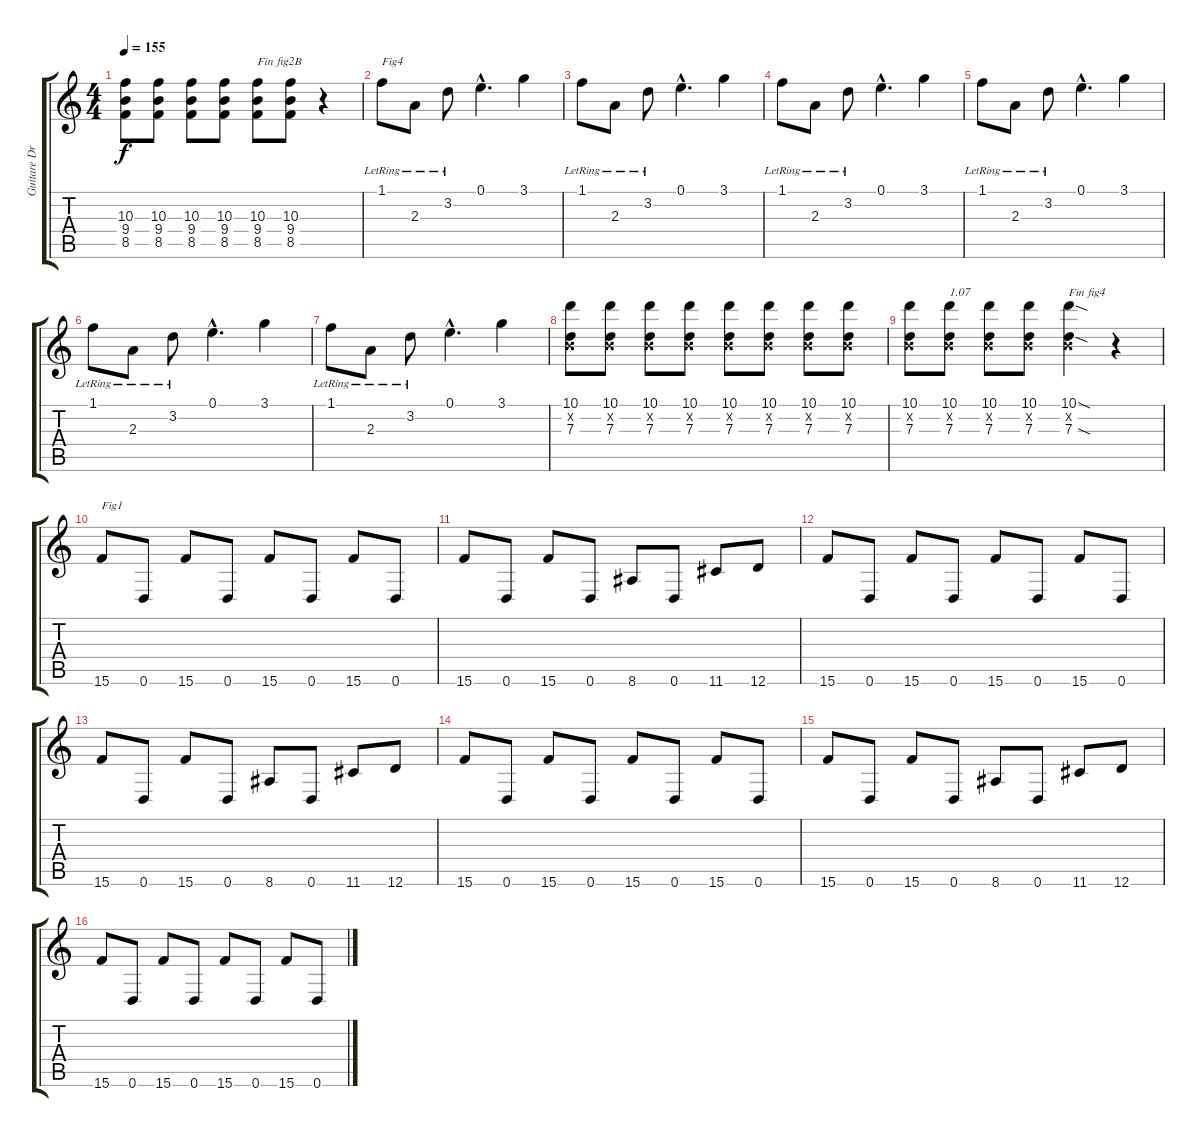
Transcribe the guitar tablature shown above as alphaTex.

\track ("Guitare Dr-D" "Guitare Dr") {instrument overdrivenguitar}
\staff {score tabs}
\tuning (E4 B3 G3 D3 A2 D2) {hide}
\ts (4 4)
\tempo 155
\clef g2
\ks c
(10.3{t} 9.4{t} 8.5{t}).8{dy f} (10.3 9.4 8.5).8 (10.3 9.4 8.5).8 (10.3 9.4 8.5).8 (10.3 9.4 8.5).8{txt "Fin fig2B"} (10.3 9.4 8.5).8 r.4 |
1.1{lr}.8{txt "Fig4"} 2.3{lr}.8 3.2{lr}.8 0.1{hac}.4{d} 3.1.4 |
1.1{lr}.8 2.3{lr}.8 3.2{lr}.8 0.1{hac}.4{d} 3.1.4 |
1.1{lr}.8 2.3{lr}.8 3.2{lr}.8 0.1{hac}.4{d} 3.1.4 |
1.1{lr}.8 2.3{lr}.8 3.2{lr}.8 0.1{hac}.4{d} 3.1.4 |
1.1{lr}.8 2.3{lr}.8 3.2{lr}.8 0.1{hac}.4{d} 3.1.4 |
1.1{lr}.8 2.3{lr}.8 3.2{lr}.8 0.1{hac}.4{d} 3.1.4 |
(10.1 0.2{x} 7.3).8 (10.1 0.2{x} 7.3).8 (10.1 0.2{x} 7.3).8 (10.1 0.2{x} 7.3).8 (10.1 0.2{x} 7.3).8 (10.1 0.2{x} 7.3).8 (10.1 0.2{x} 7.3).8 (10.1 0.2{x} 7.3).8 |
(10.1 0.2{x} 7.3).8 (10.1 0.2{x} 7.3).8{txt "1.07"} (10.1 0.2{x} 7.3).8 (10.1 0.2{x} 7.3).8 (10.1{sod} 0.2{x} 7.3{sod}).4{txt "Fin fig4"} r.4 |
15.6.8{txt "Fig1"} 0.6.8 15.6.8 0.6.8 15.6.8 0.6.8 15.6.8 0.6.8 |
15.6.8 0.6.8 15.6.8 0.6.8 8.6.8 0.6.8 11.6.8 12.6.8 |
15.6.8 0.6.8 15.6.8 0.6.8 15.6.8 0.6.8 15.6.8 0.6.8 |
15.6.8 0.6.8 15.6.8 0.6.8 8.6.8 0.6.8 11.6.8 12.6.8 |
15.6.8 0.6.8 15.6.8 0.6.8 15.6.8 0.6.8 15.6.8 0.6.8 |
15.6.8 0.6.8 15.6.8 0.6.8 8.6.8 0.6.8 11.6.8 12.6.8 |
15.6.8 0.6.8 15.6.8 0.6.8 15.6.8 0.6.8 15.6.8 0.6.8
